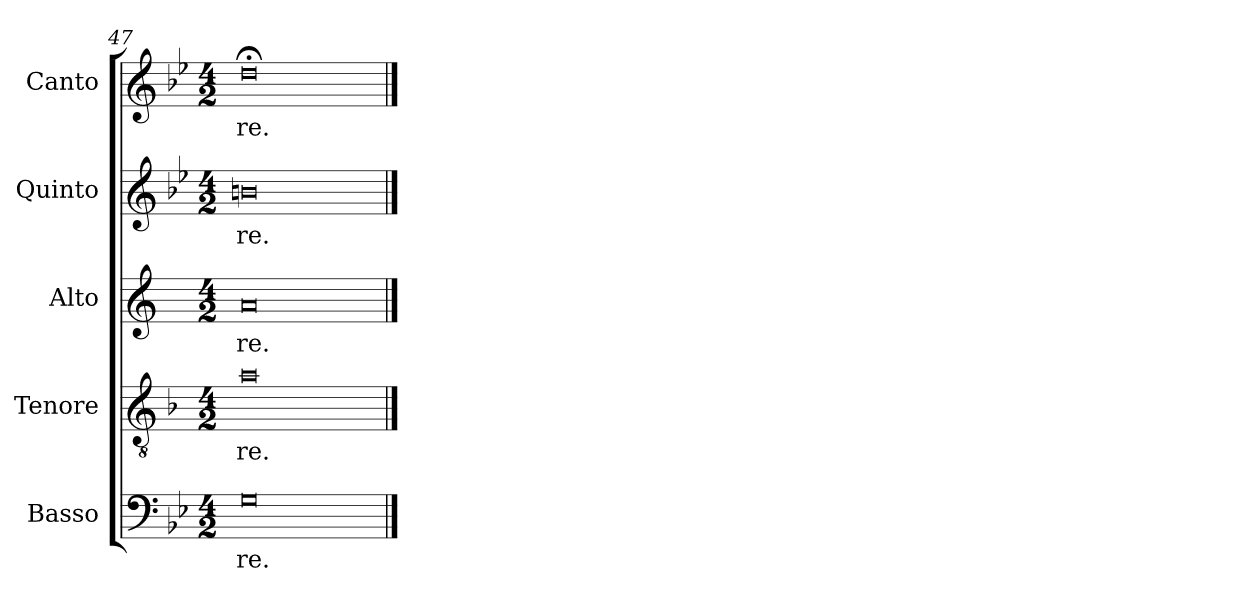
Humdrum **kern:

**kern	**text	**kern	**text	**kern	**text	**kern	**text	**kern	**text
*part5	*part5	*part4	*part4	*part3	*part3	*part2	*part2	*part1	*part1
*staff5	*staff5	*staff4	*staff4	*staff3	*staff3	*staff2	*staff2	*staff1	*staff1
*I"Basso	*	*I"Tenore	*	*I"Alto	*	*I"Quinto	*	*I"Canto	*
*I'B	*	*I'T	*	*I'A	*	*	*	*I'C	*
*clefF4	*	*clefGv2	*	*clefG2	*	*clefG2	*	*clefG2	*
*	*	*ITrd4c7	*	*ITrd1c2	*	*	*	*	*
*k[b-e-]	*	*k[b-e-]	*	*k[b-e-]	*	*k[b-e-]	*	*k[b-e-]	*
*B-:	*	*B-:	*	*B-:	*	*B-:	*	*B-:	*
*M4/2	*	*M4/2	*	*M4/2	*	*M4/2	*	*M4/2	*
=47	=47	=47	=47	=47	=47	=47	=47	=47	=47
!	!LO:LY:b	!	!LO:LY:b	!	!LO:LY:b	!	!LO:LY:b	!	!LO:LY:b
0G	-re.	0d	-re.	0g	-re.	0bn	-re.	0dd;<	-re.
==	==	==	==	==	==	==	==	==	==
*-	*-	*-	*-	*-	*-	*-	*-	*-	*-
